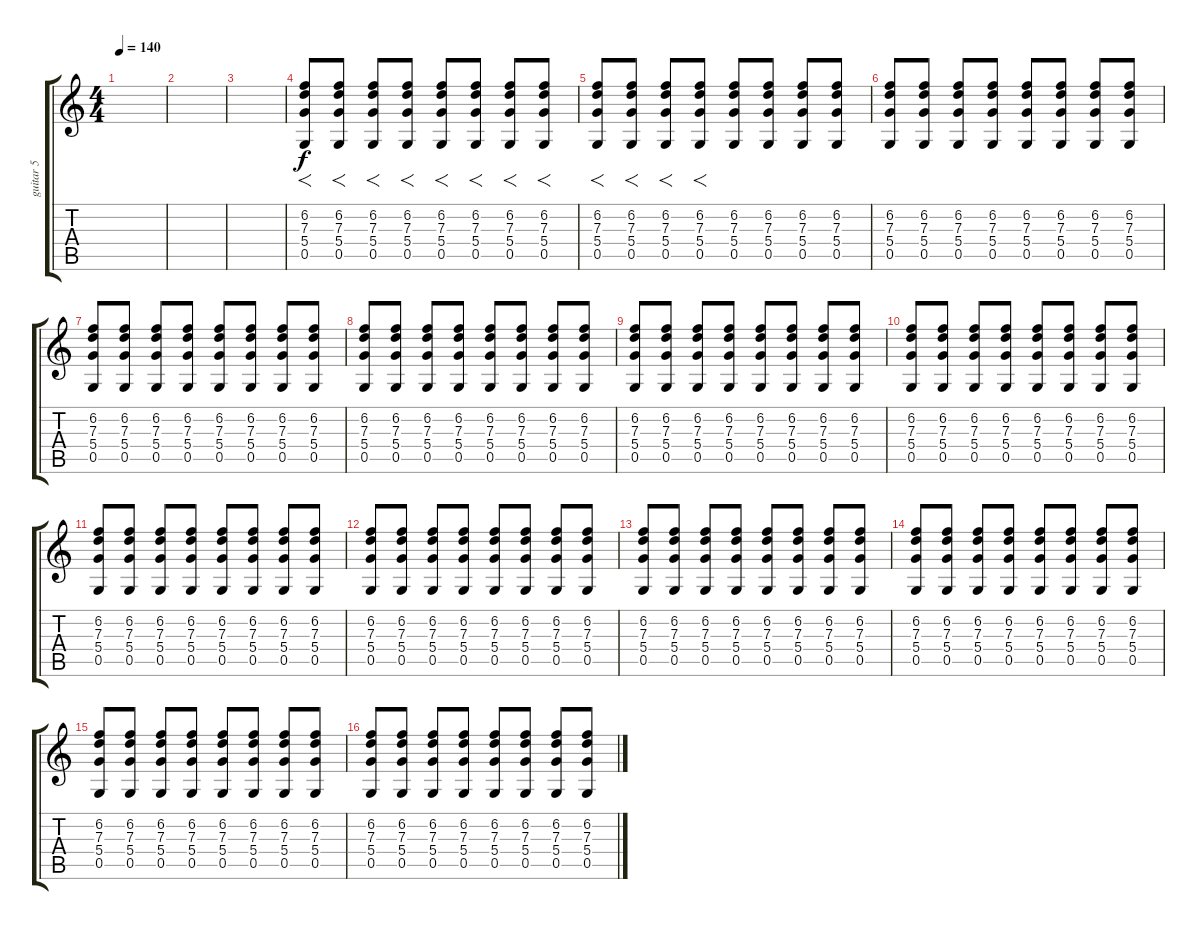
\track ("guitar 5" "guitar 5") {instrument electricguitarjazz}
\staff {score tabs}
\tuning (E4 B3 G3 D3 G2 E2) {hide}
\ts (4 4)
\tempo 140
\clef g2
\ks c
|
|
|
(6.2 7.3 5.4 0.5).8{f} (6.2 7.3 5.4 0.5).8{f} (6.2 7.3 5.4 0.5).8{f} (6.2 7.3 5.4 0.5).8{f} (6.2 7.3 5.4 0.5).8{f} (6.2 7.3 5.4 0.5).8{f} (6.2 7.3 5.4 0.5).8{f} (6.2 7.3 5.4 0.5).8{f} |
(6.2 7.3 5.4 0.5).8{f} (6.2 7.3 5.4 0.5).8{f} (6.2 7.3 5.4 0.5).8{f} (6.2 7.3 5.4 0.5).8{f} (6.2 7.3 5.4 0.5).8 (6.2 7.3 5.4 0.5).8 (6.2 7.3 5.4 0.5).8 (6.2 7.3 5.4 0.5).8 |
(6.2 7.3 5.4 0.5).8 (6.2 7.3 5.4 0.5).8 (6.2 7.3 5.4 0.5).8 (6.2 7.3 5.4 0.5).8 (6.2 7.3 5.4 0.5).8 (6.2 7.3 5.4 0.5).8 (6.2 7.3 5.4 0.5).8 (6.2 7.3 5.4 0.5).8 |
(6.2 7.3 5.4 0.5).8 (6.2 7.3 5.4 0.5).8 (6.2 7.3 5.4 0.5).8 (6.2 7.3 5.4 0.5).8 (6.2 7.3 5.4 0.5).8 (6.2 7.3 5.4 0.5).8 (6.2 7.3 5.4 0.5).8 (6.2 7.3 5.4 0.5).8 |
(6.2 7.3 5.4 0.5).8 (6.2 7.3 5.4 0.5).8 (6.2 7.3 5.4 0.5).8 (6.2 7.3 5.4 0.5).8 (6.2 7.3 5.4 0.5).8 (6.2 7.3 5.4 0.5).8 (6.2 7.3 5.4 0.5).8 (6.2 7.3 5.4 0.5).8 |
(6.2 7.3 5.4 0.5).8 (6.2 7.3 5.4 0.5).8 (6.2 7.3 5.4 0.5).8 (6.2 7.3 5.4 0.5).8 (6.2 7.3 5.4 0.5).8 (6.2 7.3 5.4 0.5).8 (6.2 7.3 5.4 0.5).8 (6.2 7.3 5.4 0.5).8 |
(6.2 7.3 5.4 0.5).8 (6.2 7.3 5.4 0.5).8 (6.2 7.3 5.4 0.5).8 (6.2 7.3 5.4 0.5).8 (6.2 7.3 5.4 0.5).8 (6.2 7.3 5.4 0.5).8 (6.2 7.3 5.4 0.5).8 (6.2 7.3 5.4 0.5).8 |
(6.2 7.3 5.4 0.5).8 (6.2 7.3 5.4 0.5).8 (6.2 7.3 5.4 0.5).8 (6.2 7.3 5.4 0.5).8 (6.2 7.3 5.4 0.5).8 (6.2 7.3 5.4 0.5).8 (6.2 7.3 5.4 0.5).8 (6.2 7.3 5.4 0.5).8 |
(6.2 7.3 5.4 0.5).8 (6.2 7.3 5.4 0.5).8 (6.2 7.3 5.4 0.5).8 (6.2 7.3 5.4 0.5).8 (6.2 7.3 5.4 0.5).8 (6.2 7.3 5.4 0.5).8 (6.2 7.3 5.4 0.5).8 (6.2 7.3 5.4 0.5).8 |
(6.2 7.3 5.4 0.5).8 (6.2 7.3 5.4 0.5).8 (6.2 7.3 5.4 0.5).8 (6.2 7.3 5.4 0.5).8 (6.2 7.3 5.4 0.5).8 (6.2 7.3 5.4 0.5).8 (6.2 7.3 5.4 0.5).8 (6.2 7.3 5.4 0.5).8 |
(6.2 7.3 5.4 0.5).8 (6.2 7.3 5.4 0.5).8 (6.2 7.3 5.4 0.5).8 (6.2 7.3 5.4 0.5).8 (6.2 7.3 5.4 0.5).8 (6.2 7.3 5.4 0.5).8 (6.2 7.3 5.4 0.5).8 (6.2 7.3 5.4 0.5).8 |
(6.2 7.3 5.4 0.5).8 (6.2 7.3 5.4 0.5).8 (6.2 7.3 5.4 0.5).8 (6.2 7.3 5.4 0.5).8 (6.2 7.3 5.4 0.5).8 (6.2 7.3 5.4 0.5).8 (6.2 7.3 5.4 0.5).8 (6.2 7.3 5.4 0.5).8 |
(6.2 7.3 5.4 0.5).8 (6.2 7.3 5.4 0.5).8 (6.2 7.3 5.4 0.5).8 (6.2 7.3 5.4 0.5).8 (6.2 7.3 5.4 0.5).8 (6.2 7.3 5.4 0.5).8 (6.2 7.3 5.4 0.5).8 (6.2 7.3 5.4 0.5).8
